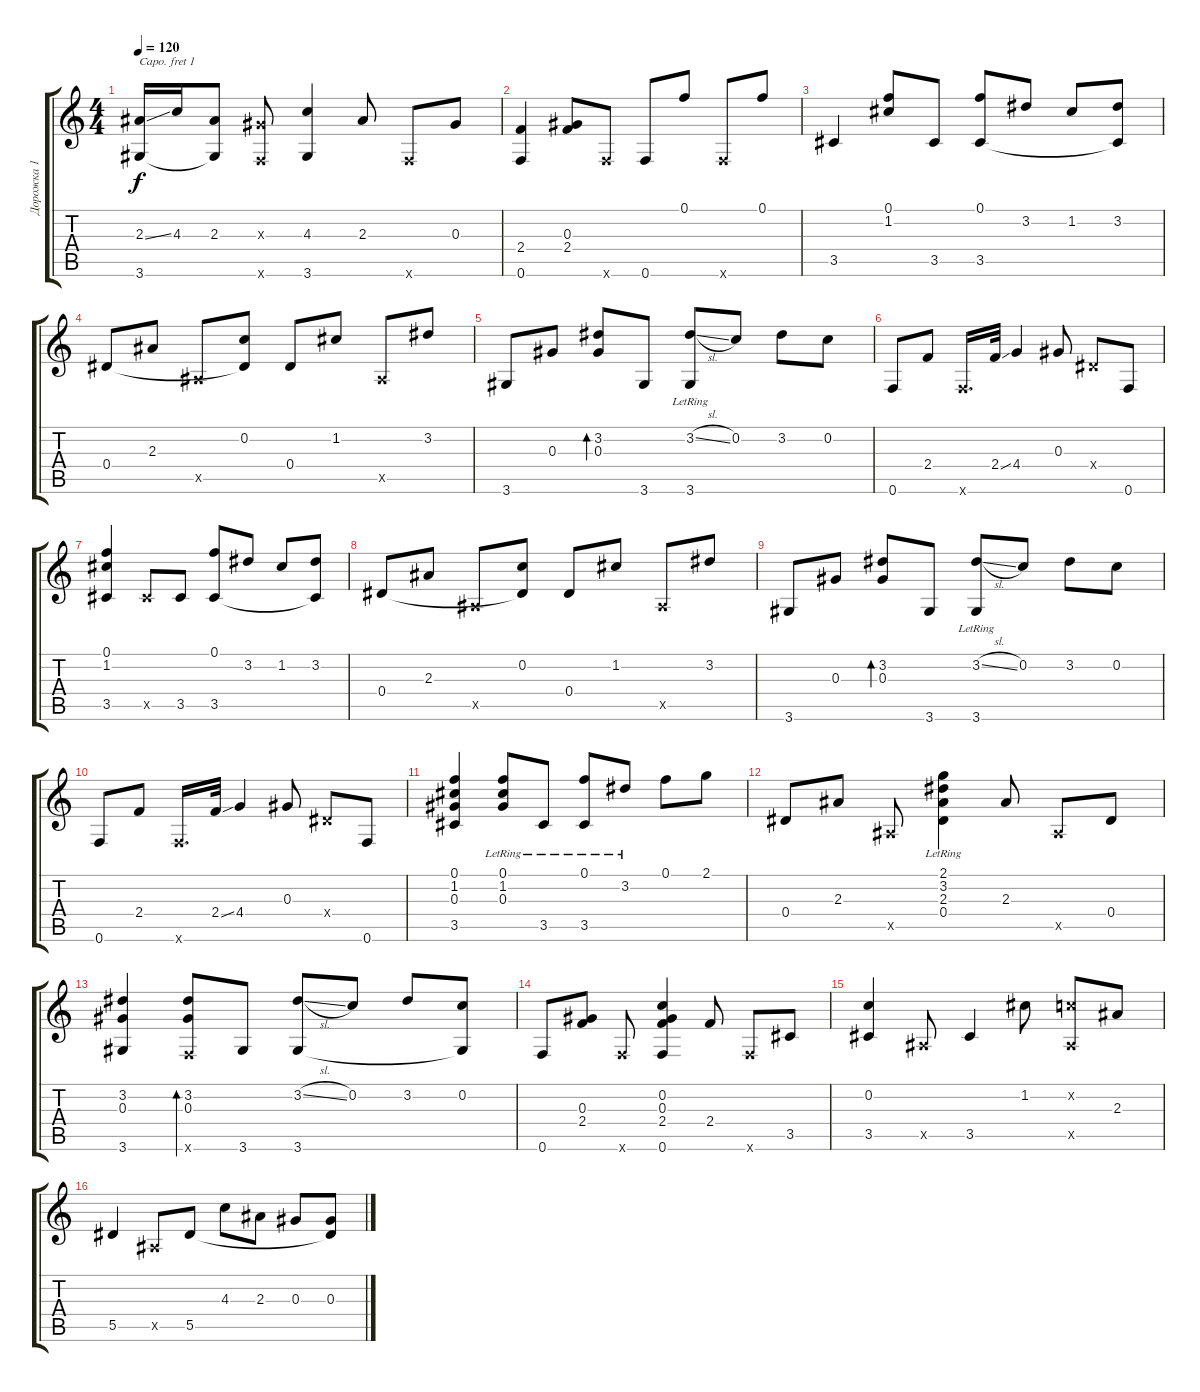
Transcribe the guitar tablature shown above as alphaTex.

\track ("Дорожка 1" "Дорожка 1") {instrument acousticguitarsteel}
\staff {score tabs}
\capo 1
\tuning (E4 B3 G3 D3 A2 E2) {hide}
\ts (4 4)
\tempo 120
\clef g2
\ks c
(2.3{ss} 3.6).16{dy f} 4.3.16 (2.3 3.6{t}).8 (0.3{x} 0.6{x}).8 (4.3 3.6).4 2.3.8 0.6{x}.8 0.3.8 |
(2.4 0.6).4 (0.3 2.4).8 0.6{x}.8 0.6.8 0.1.8 0.6{x}.8 0.1.8 |
3.5.4 (0.1 1.2).8 3.5.8 (0.1 3.5).8 3.2.8 1.2.8 (3.2 3.5{t}).8 |
0.4.8 2.3.8 0.5{x}.8 (0.2 0.4{t}).8 0.4.8 1.2.8 0.5{x}.8 3.2.8 |
3.6.8 0.3.8 (3.2 0.3).8{bd 60} 3.6.8 (3.2{sl} 3.6{lr}).8 0.2.8 3.2.8 0.2.8 |
0.6.8 2.4.8 0.6{x}.16{d} 2.4{ss}.32 4.4.4 0.3.8 0.4{x}.8 0.6.8 |
(0.1 1.2 3.5).4 3.5{x}.8 3.5.8 (0.1 3.5).8 3.2.8 1.2.8 (3.2 3.5{t}).8 |
0.4.8 2.3.8 0.5{x}.8 (0.2 0.4{t}).8 0.4.8 1.2.8 0.5{x}.8 3.2.8 |
3.6.8 0.3.8 (3.2 0.3).8{bd 60} 3.6.8 (3.2{sl} 3.6{lr}).8 0.2.8 3.2.8 0.2.8 |
0.6.8 2.4.8 0.6{x}.16{d} 2.4{ss}.32 4.4.4 0.3.8 0.4{x}.8 0.6.8 |
(0.1 1.2 0.3 3.5).4 (0.1{lr} 1.2{lr} 0.3{lr}).8 3.5{lr}.8 (0.1{lr} 3.5{lr}).8 3.2{lr}.8 0.1.8 2.1.8 |
0.4.8 2.3.8 0.5{x}.8 (2.1 3.2 2.3{lr} 0.4{lr}).4 2.3.8 0.5{x}.8 0.4.8 |
(3.2 0.3 3.6).4 (3.2 0.3 0.6{x}).8{bd 60} 3.6.8 (3.2{sl} 3.6).8 0.2.8 3.2.8 (0.2 3.6{t}).8 |
0.6.8 (0.3 2.4).8 0.6{x}.8 (0.2 0.3 2.4 0.6).4 2.4.8 0.6{x}.8 3.5.8 |
(0.2 3.5).4 0.5{x}.8 3.5.4 1.2.8 (0.2{x} 0.5{x}).8 2.3.8 |
5.5.4 0.5{x}.8 5.5.8 4.3.8 2.3.8 0.3.8 (0.3 5.5{t}).8
